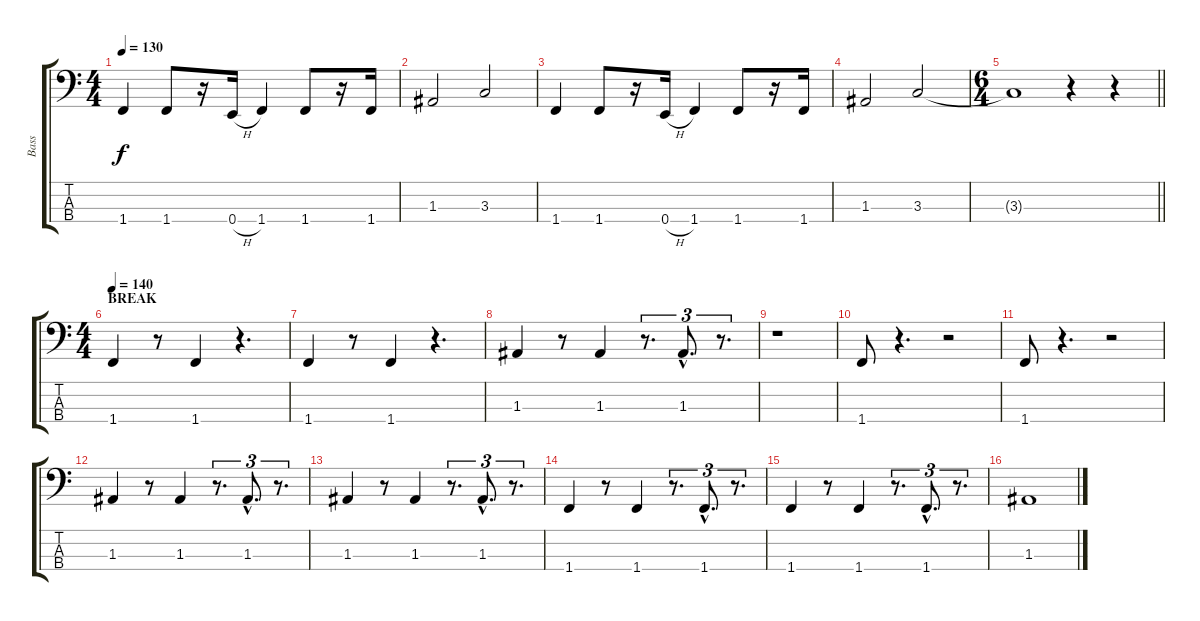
\track ("Bass" "Bass") {instrument electricbassfinger}
\staff {score tabs}
\tuning (G2 D2 A1 E1) {hide}
\ts (4 4)
\tempo 130
\clef f4
\ks c
1.4.4{dy f} 1.4.8 r.16 0.4{h}.16 1.4.4 1.4.8 r.16 1.4.16 |
1.3.2 3.3.2 |
1.4.4 1.4.8 r.16 0.4{h}.16 1.4.4 1.4.8 r.16 1.4.16 |
1.3.2 3.3.2 |
\ts (6 4)
\barLineRight lightlight
3.3{t}.1 r.4 r.4 |
\ts (4 4)
\section ("" "BREAK")
\tempo 140
1.4.4 r.8 1.4.4 r.4{d} |
1.4.4 r.8 1.4.4 r.4{d} |
1.3.4 r.8 1.3.4 r.8{d tu (3 2)} 1.3{hac}.8{d tu (3 2)} r.8{d tu (3 2)} |
r.1 |
1.4.8 r.4{d} r.2 |
1.4.8 r.4{d} r.2 |
1.3.4 r.8 1.3.4 r.8{d tu (3 2)} 1.3{hac}.8{d tu (3 2)} r.8{d tu (3 2)} |
1.3.4 r.8 1.3.4 r.8{d tu (3 2)} 1.3{hac}.8{d tu (3 2)} r.8{d tu (3 2)} |
1.4.4 r.8 1.4.4 r.8{d tu (3 2)} 1.4{hac}.8{d tu (3 2)} r.8{d tu (3 2)} |
1.4.4 r.8 1.4.4 r.8{d tu (3 2)} 1.4{hac}.8{d tu (3 2)} r.8{d tu (3 2)} |
1.3.1
